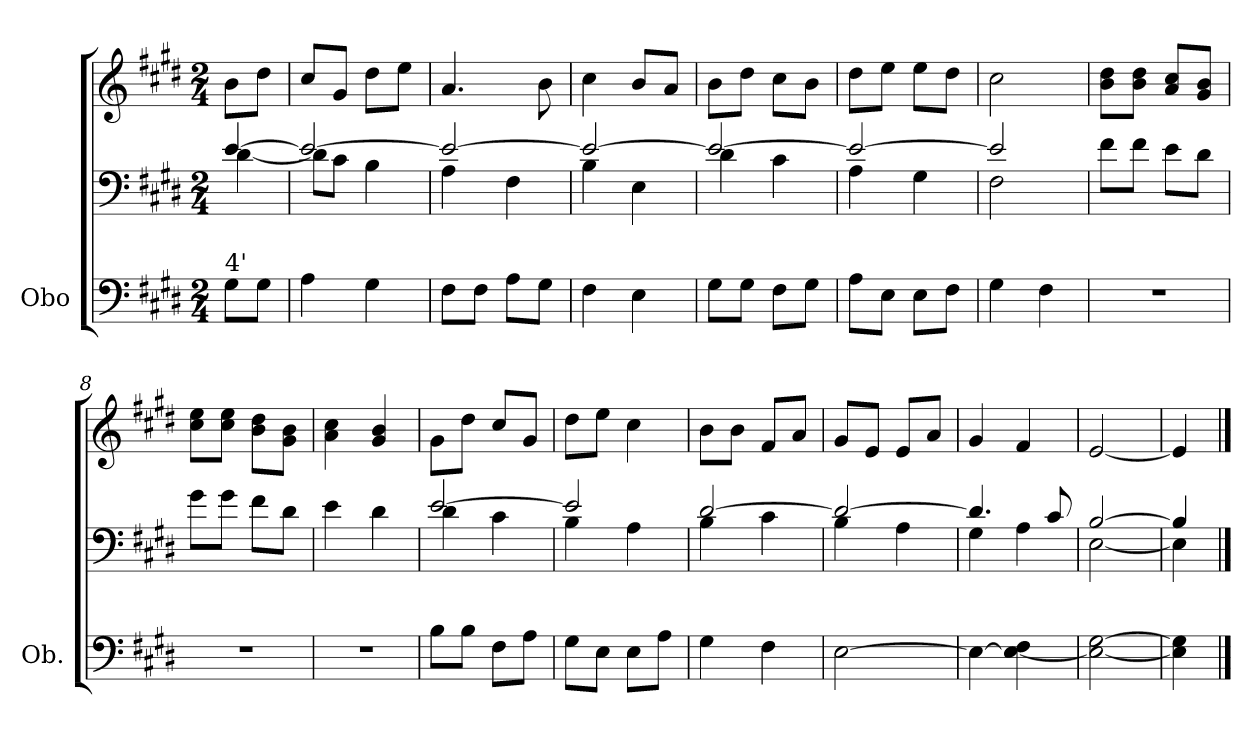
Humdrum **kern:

**kern	**kern	**kern
*part1	*part1	*part1
*staff3	*staff2	*staff1
*I"Obo	*	*
*I'Ob.	*	*
*clefF4	*clefF4	*clefG2
*k[f#c#g#d#]	*k[f#c#g#d#]	*k[f#c#g#d#]
*M2/4	*M2/4	*M2/4
=	=	=
*	*^	*
!LO:TX:a:t=4'	!	!	!
8G#\L	[4e/	[4d#\	8b\L
8G#\J	.	.	8dd#\J
=1	=1	=1	=1
4A\	2e/_	8d#\L]	8cc#/L
.	.	8c#\J	8g#/J
4G#\	.	4B\	8dd#\L
.	.	.	8ee\J
=2	=2	=2	=2
8F#\L	2e/_	4A\	4.a/
8F#\J	.	.	.
8A\L	.	4F#\	.
8G#\J	.	.	8b\
=3	=3	=3	=3
4F#\	2e/_	4B\	4cc#\
4E\	.	4E\	8b/L
.	.	.	8a/J
=4	=4	=4	=4
8G#\L	2e/_	4d#\	8b\L
8G#\J	.	.	8dd#\J
8F#\L	.	4c#\	8cc#\L
8G#\J	.	.	8b\J
=5	=5	=5	=5
8A\L	2e/_	4A\	8dd#\L
8E\J	.	.	8ee\J
8E\L	.	4G#\	8ee\L
8F#\J	.	.	8dd#\J
=6	=6	=6	=6
4G#\	2e/]	2F#\	2cc#\
4F#\	.	.	.
*	*v	*v	*
=7	=7	=7
2r	8f#\L	8b\ 8dd#\L
.	8f#\J	8b\ 8dd#\J
.	8e\L	8a/ 8cc#/L
.	8d#\J	8g#/ 8b/J
!!LO:LB:g=z
=8	=8	=8
2r	8g#\L	8cc#\ 8ee\L
.	8g#\J	8cc#\ 8ee\J
.	8f#\L	8b\ 8dd#\L
.	8d#\J	8g#\ 8b\J
=9	=9	=9
2r	4e\	4a\ 4cc#\
.	4d#\	4g#/ 4b/
=10	=10	=10
*	*^	*
8B\L	[2e/	4d#\	8g#\L
8B\J	.	.	8dd#\J
8F#\L	.	4c#\	8cc#/L
8A\J	.	.	8g#/J
=11	=11	=11	=11
8G#\L	2e/]	4B\	8dd#\L
8E\J	.	.	8ee\J
8E\L	.	4A\	4cc#\
8A\J	.	.	.
=12	=12	=12	=12
4G#\	[2d#/	4B\	8b\L
.	.	.	8b\J
4F#\	.	4c#\	8f#/L
.	.	.	8a/J
=13	=13	=13	=13
[2E\	2d#/_	4B\	8g#/L
.	.	.	8e/J
.	.	4A\	8e/L
.	.	.	8a/J
=14	=14	=14	=14
4E\_	4.d#/]	4G#\	4g#/
4E\_ 4F#\	.	4A\	4f#/
.	8c#/	.	.
=15	=15	=15	=15
2E\_ [2G#\	[2B/	[2E\	[2e/
=16	=16	=16	=16
4E\] 4G#\]	4B/]	4E\]	4e/]
*	*v	*v	*
==	==	==
*-	*-	*-
